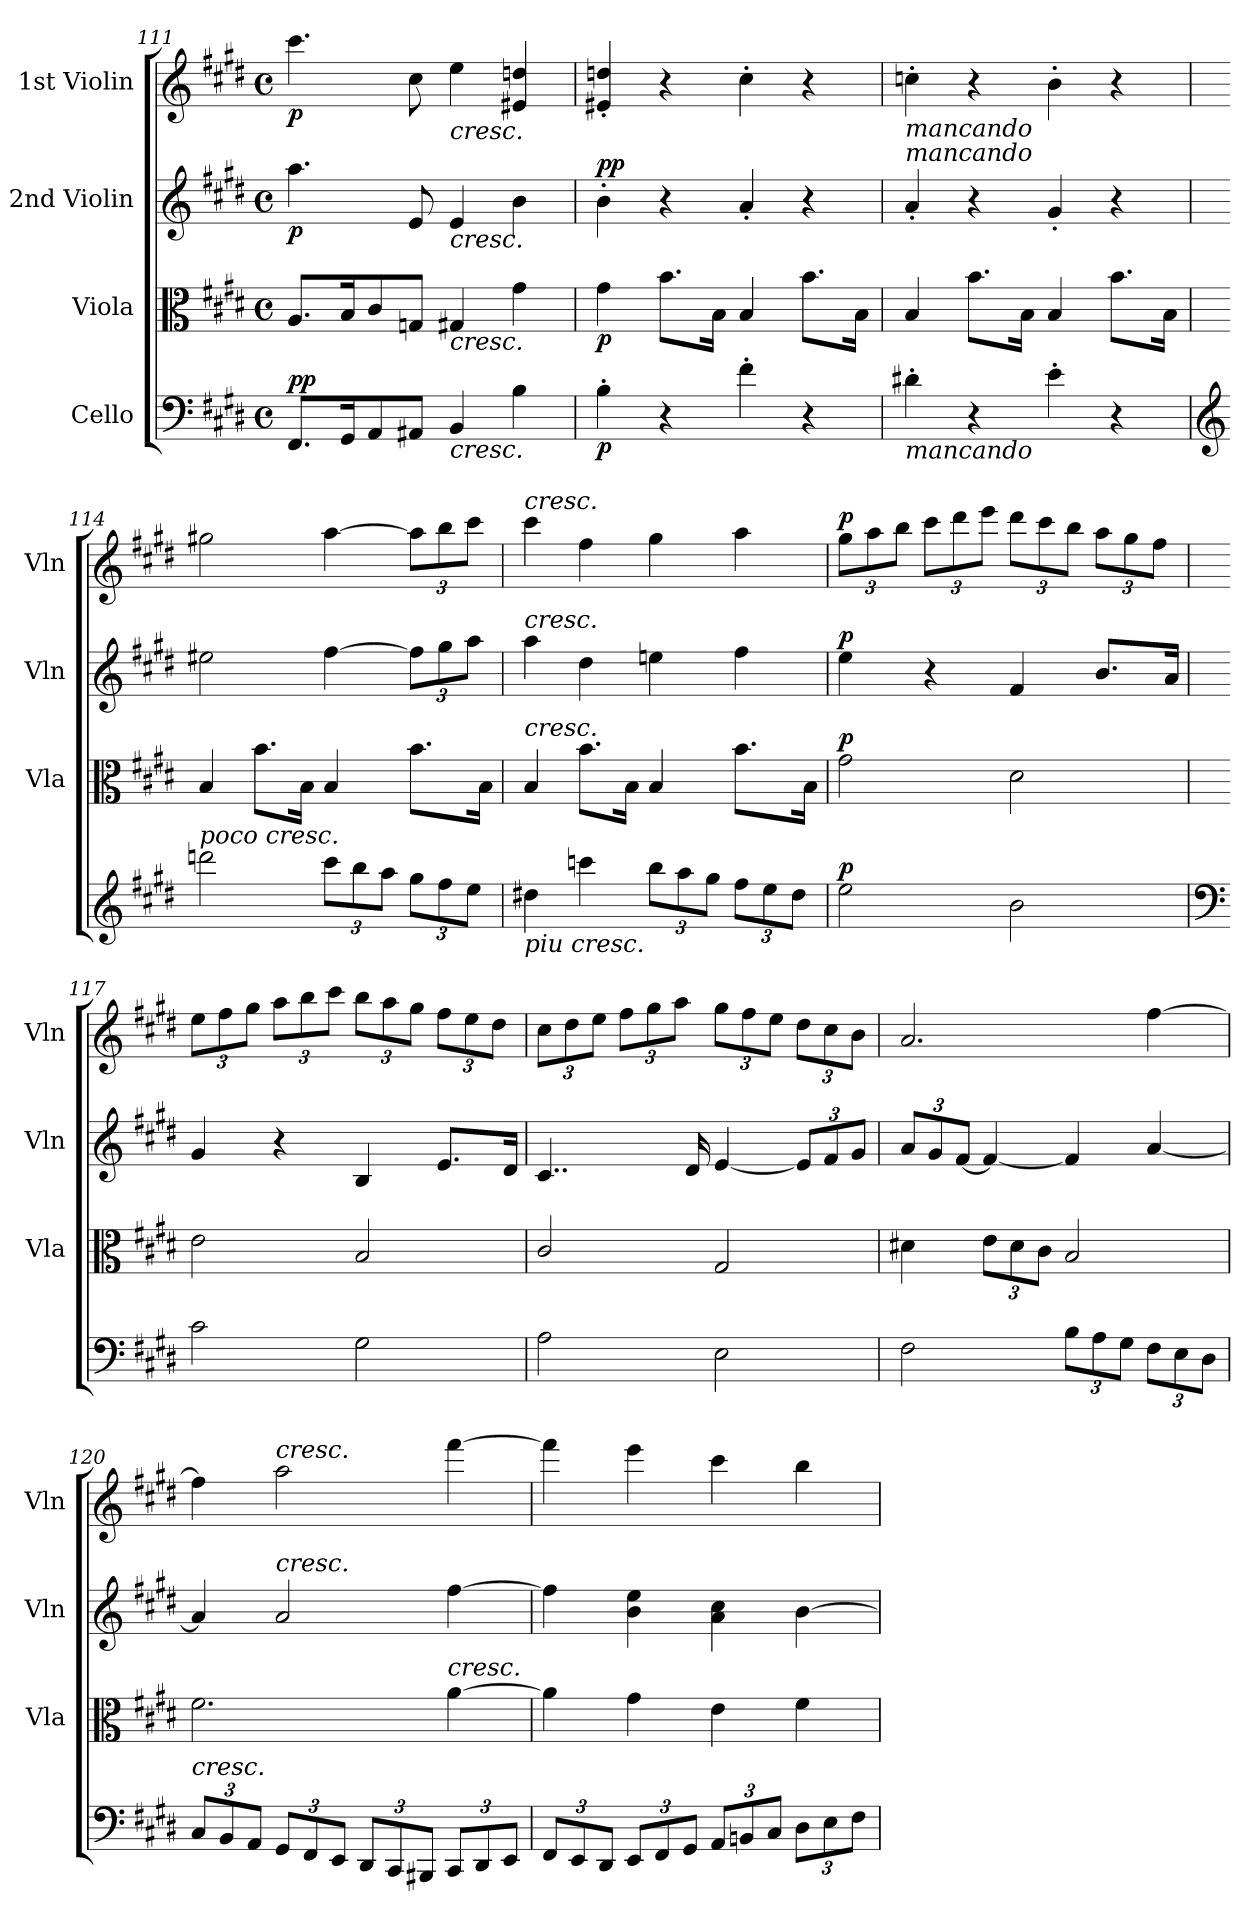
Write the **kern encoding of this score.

**kern	**dynam	**kern	**dynam	**kern	**dynam	**kern	**dynam
*part4	*part4	*part3	*part3	*part2	*part2	*part1	*part1
*staff4	*staff4	*staff3	*staff3	*staff2	*staff2	*staff1	*staff1
*I"Cello	*	*I"Viola	*	*I"2nd Violin	*	*I"1st Violin	*
*	*	*I'Vla	*	*I'Vln	*	*I'Vln	*
!!LO:PB:g=z
*clefF4	*	*clefC3	*	*clefG2	*	*clefG2	*
*k[f#c#g#d#]	*	*k[f#c#g#d#]	*	*k[f#c#g#d#]	*	*k[f#c#g#d#]	*
*M4/4	*	*M4/4	*	*M4/4	*	*M4/4	*
*met(c)	*	*met(c)	*	*met(c)	*	*met(c)	*
=111	=111	=111	=111	=111	=111	=111	=111
!	!LO:DY:b	!	!	!	!	!	!
!	!LO:DY:n=1:a	!	!	!	!LO:DY:b	!	!LO:DY:b
8.FF#/L	p p	8.A/L	.	4.aa\	p	4.ccc#\	p
16GG#/K	.	16B/K	.	.	.	.	.
8AA/	.	8c#/	.	.	.	.	.
8AA#X/J	.	8Gn/J	.	8e/	.	8cc#\	.
!	!	!	!	!	!	!LO:TX:b:i:t=cresc.	!
!	!	!	!	!LO:TX:b:i:t=cresc.	!	!	!
!	!	!LO:TX:b:i:t=cresc.	!	!	!	!	!
!LO:TX:b:i:t=cresc.	!	!	!	!	!	!	!
4BB/	.	4G#X/	.	4e/	.	4ee\	.
4B\	.	4g#\	.	4b\	.	4e#X/ 4ddn/	.
=112	=112	=112	=112	=112	=112	=112	=112
!	!LO:DY:b	!	!LO:DY:b	!	!LO:DY:b	!	!
!	!	!	!	!	!LO:DY:n=1:a	!	!
4B'\	p	4g#\	p	4b'\	p p	4e#X/' 4ddn/'	.
4r	.	8.b\L	.	4r	.	4r	.
.	.	16B\Jk	.	.	.	.	.
4f#'\	.	4B/	.	4a'/	.	4cc#'\	.
4r	.	8.b\L	.	4r	.	4r	.
.	.	16B\Jk	.	.	.	.	.
=113	=113	=113	=113	=113	=113	=113	=113
!	!	!	!	!	!	!LO:TX:b:i:t=mancando	!
!	!	!	!	!LO:TX:a:i:t=mancando	!	!	!
!LO:TX:b:i:t=mancando	!	!	!	!	!	!	!
4d#X'\	.	4B/	.	4a'/	.	4ccn'\	.
4r	.	8.b\L	.	4r	.	4r	.
.	.	16B\Jk	.	.	.	.	.
4e'\	.	4B/	.	4g#'/	.	4b'\	.
4r	.	8.b\L	.	4r	.	4r	.
.	.	16B\Jk	.	.	.	.	.
=114	=114	=114	=114	=114	=114	=114	=114
*clefG2	*	*	*	*	*	*	*
!LO:TX:a:i:t=poco cresc.	!	!	!	!	!	!	!
2dddn\	.	4B/	.	2ee#X\	.	2gg#X\	.
.	.	8.b\L	.	.	.	.	.
.	.	16B\Jk	.	.	.	.	.
*Xbrackettup	*	*	*	*	*	*	*
12ccc#\L	.	4B/	.	[4ff#\	.	[4aa\	.
12bb\	.	.	.	.	.	.	.
12aa\J	.	.	.	.	.	.	.
*	*	*	*	*Xbrackettup	*	*Xbrackettup	*
12gg#\L	.	8.b\L	.	12ff#\L]	.	12aa\L]	.
12ff#\	.	.	.	12gg#\	.	12bb\	.
12ee\J	.	.	.	12aa\J	.	12ccc#\J	.
.	.	16B\Jk	.	.	.	.	.
!!LO:LB:g=z
=115	=115	=115	=115	=115	=115	=115	=115
!	!	!	!	!	!	!LO:TX:a:i:t=cresc.	!
!	!	!	!	!LO:TX:a:i:t=cresc.	!	!	!
!	!	!LO:TX:a:i:t=cresc.	!	!	!	!	!
!LO:TX:b:i:t=piu cresc.	!	!	!	!	!	!	!
4dd#X\	.	4B/	.	4aa\	.	4ccc#\	.
4cccn\	.	8.b\L	.	4dd#\	.	4ff#\	.
.	.	16B\Jk	.	.	.	.	.
12bb\L	.	4B/	.	4een\	.	4gg#\	.
12aa\	.	.	.	.	.	.	.
12gg#\J	.	.	.	.	.	.	.
12ff#\L	.	8.b\L	.	4ff#\	.	4aa\	.
12ee\	.	.	.	.	.	.	.
12dd#\J	.	.	.	.	.	.	.
.	.	16B\Jk	.	.	.	.	.
=116	=116	=116	=116	=116	=116	=116	=116
!	!LO:DY:a	!	!LO:DY:a	!	!LO:DY:a	!	!LO:DY:a
2ee\	p	2g#\	p	4ee\	p	12gg#\L	p
.	.	.	.	.	.	12aa\	.
.	.	.	.	.	.	12bb\J	.
.	.	.	.	4r	.	12ccc#\L	.
.	.	.	.	.	.	12ddd#\	.
.	.	.	.	.	.	12eee\J	.
2b\	.	2d#\	.	4f#/	.	12ddd#\L	.
.	.	.	.	.	.	12ccc#\	.
.	.	.	.	.	.	12bb\J	.
.	.	.	.	8.b/L	.	12aa\L	.
.	.	.	.	.	.	12gg#\	.
.	.	.	.	.	.	12ff#\J	.
.	.	.	.	16a/Jk	.	.	.
!!LO:LB:g=z
=117	=117	=117	=117	=117	=117	=117	=117
*clefF4	*	*	*	*	*	*	*
2c#\	.	2e\	.	4g#/	.	12ee\L	.
.	.	.	.	.	.	12ff#\	.
.	.	.	.	.	.	12gg#\J	.
.	.	.	.	4r	.	12aa\L	.
.	.	.	.	.	.	12bb\	.
.	.	.	.	.	.	12ccc#\J	.
2G#\	.	2B/	.	4B/	.	12bb\L	.
.	.	.	.	.	.	12aa\	.
.	.	.	.	.	.	12gg#\J	.
.	.	.	.	8.e/L	.	12ff#\L	.
.	.	.	.	.	.	12ee\	.
.	.	.	.	.	.	12dd#\J	.
.	.	.	.	16d#/Jk	.	.	.
!!LO:PB:g=z
=118	=118	=118	=118	=118	=118	=118	=118
2A\	.	2c#/	.	4..c#/	.	12cc#\L	.
.	.	.	.	.	.	12dd#\	.
.	.	.	.	.	.	12ee\J	.
.	.	.	.	.	.	12ff#\L	.
.	.	.	.	.	.	12gg#\	.
.	.	.	.	.	.	12aa\J	.
.	.	.	.	16d#/	.	.	.
2E\	.	2G#/	.	[4e/	.	12gg#\L	.
.	.	.	.	.	.	12ff#\	.
.	.	.	.	.	.	12ee\J	.
.	.	.	.	12e/L]	.	12dd#\L	.
.	.	.	.	12f#/	.	12cc#\	.
.	.	.	.	12g#/J	.	12b\J	.
=119	=119	=119	=119	=119	=119	=119	=119
2F#\	.	4d#X\	.	12a/L	.	2.a/	.
.	.	.	.	12g#/	.	.	.
.	.	.	.	[12f#/J	.	.	.
*	*	*Xbrackettup	*	*	*	*	*
.	.	12e\L	.	4f#/_	.	.	.
.	.	12d#\	.	.	.	.	.
.	.	12c#\J	.	.	.	.	.
12B\L	.	2B/	.	4f#/]	.	.	.
12A\	.	.	.	.	.	.	.
12G#\J	.	.	.	.	.	.	.
12F#\L	.	.	.	[4a/	.	[4ff#\	.
12E\	.	.	.	.	.	.	.
12D#\J	.	.	.	.	.	.	.
=120	=120	=120	=120	=120	=120	=120	=120
!LO:TX:a:i:t=cresc.	!	!	!	!	!	!	!
12C#/L	.	2.f#\	.	4a/]	.	4ff#\]	.
12BB/	.	.	.	.	.	.	.
12AA/J	.	.	.	.	.	.	.
!	!	!	!	!	!	!LO:TX:a:i:t=cresc.	!
!	!	!	!	!LO:TX:a:i:t=cresc.	!	!	!
12GG#/L	.	.	.	2a/	.	2aa\	.
12FF#/	.	.	.	.	.	.	.
12EE/J	.	.	.	.	.	.	.
12DD#/L	.	.	.	.	.	.	.
12CC#/	.	.	.	.	.	.	.
12BBB#X/J	.	.	.	.	.	.	.
!	!	!LO:TX:a:i:t=cresc.	!	!	!	!	!
12CC#/L	.	[4a\	.	[4ff#\	.	[4fff#\	.
12DD#/	.	.	.	.	.	.	.
12EE/J	.	.	.	.	.	.	.
!!LO:LB:g=z
=121	=121	=121	=121	=121	=121	=121	=121
12FF#/L	.	4a\]	.	4ff#\]	.	4fff#\]	.
12EE/	.	.	.	.	.	.	.
12DD#/J	.	.	.	.	.	.	.
12EE/L	.	4g#\	.	4b\ 4ee\	.	4eee\	.
12FF#/	.	.	.	.	.	.	.
12GG#/J	.	.	.	.	.	.	.
12AA/L	.	4e\	.	4a\ 4cc#\	.	4ccc#\	.
12BBn/	.	.	.	.	.	.	.
12C#/J	.	.	.	.	.	.	.
12D#\L	.	4f#\	.	[4b\	.	4bb\	.
12E\	.	.	.	.	.	.	.
12F#\J	.	.	.	.	.	.	.
=	=	=	=	=	=	=	=
*-	*-	*-	*-	*-	*-	*-	*-
